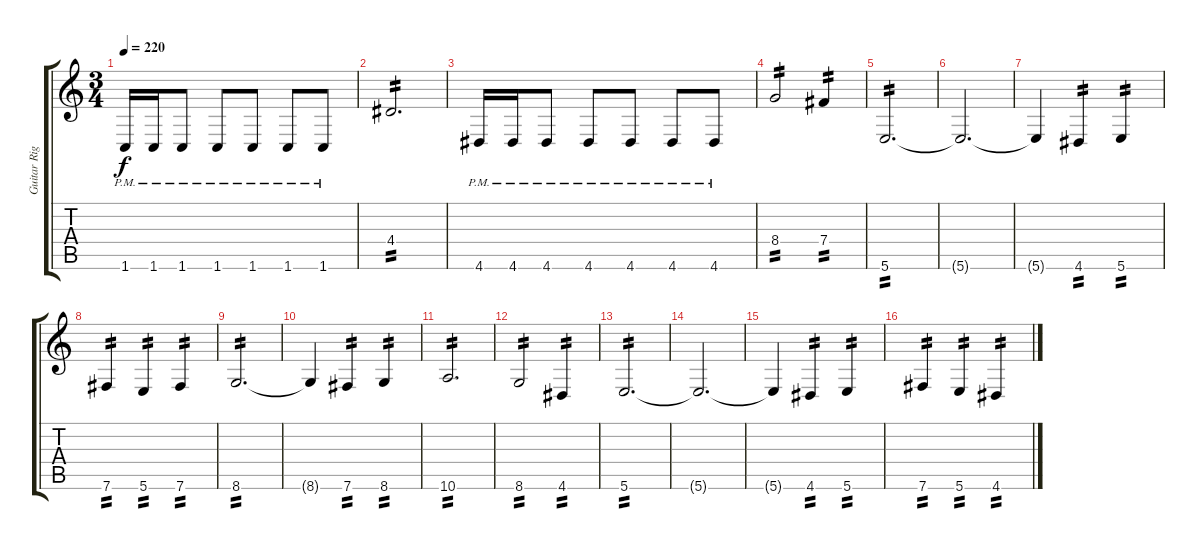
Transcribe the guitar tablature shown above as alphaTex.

\track ("Guitar Right" "Guitar Rig") {instrument overdrivenguitar}
\staff {score tabs}
\tuning (Db4 Ab3 E3 B2 Gb2 B1) {hide}
\ts (3 4)
\tempo 220
\clef g2
\ks c
1.6{pm}.16{dy f} 1.6{pm}.16 1.6{pm}.8 1.6{pm}.8 1.6{pm}.8 1.6{pm}.8 1.6{pm}.8 |
4.4.2{d tp 2} |
4.6{pm}.16 4.6{pm}.16 4.6{pm}.8 4.6{pm}.8 4.6{pm}.8 4.6{pm}.8 4.6{pm}.8 |
8.4.2{tp 2} 7.4.4{tp 2} |
5.6.2{d tp 2} |
5.6{t}.2{d} |
5.6{t}.4 4.6.4{tp 2} 5.6.4{tp 2} |
7.6.4{tp 2} 5.6.4{tp 2} 7.6.4{tp 2} |
8.6.2{d tp 2} |
8.6{t}.4 7.6.4{tp 2} 8.6.4{tp 2} |
10.6.2{d tp 2} |
8.6.2{tp 2} 4.6.4{tp 2} |
5.6.2{d tp 2} |
5.6{t}.2{d} |
5.6{t}.4 4.6.4{tp 2} 5.6.4{tp 2} |
7.6.4{tp 2} 5.6.4{tp 2} 4.6.4{tp 2}
